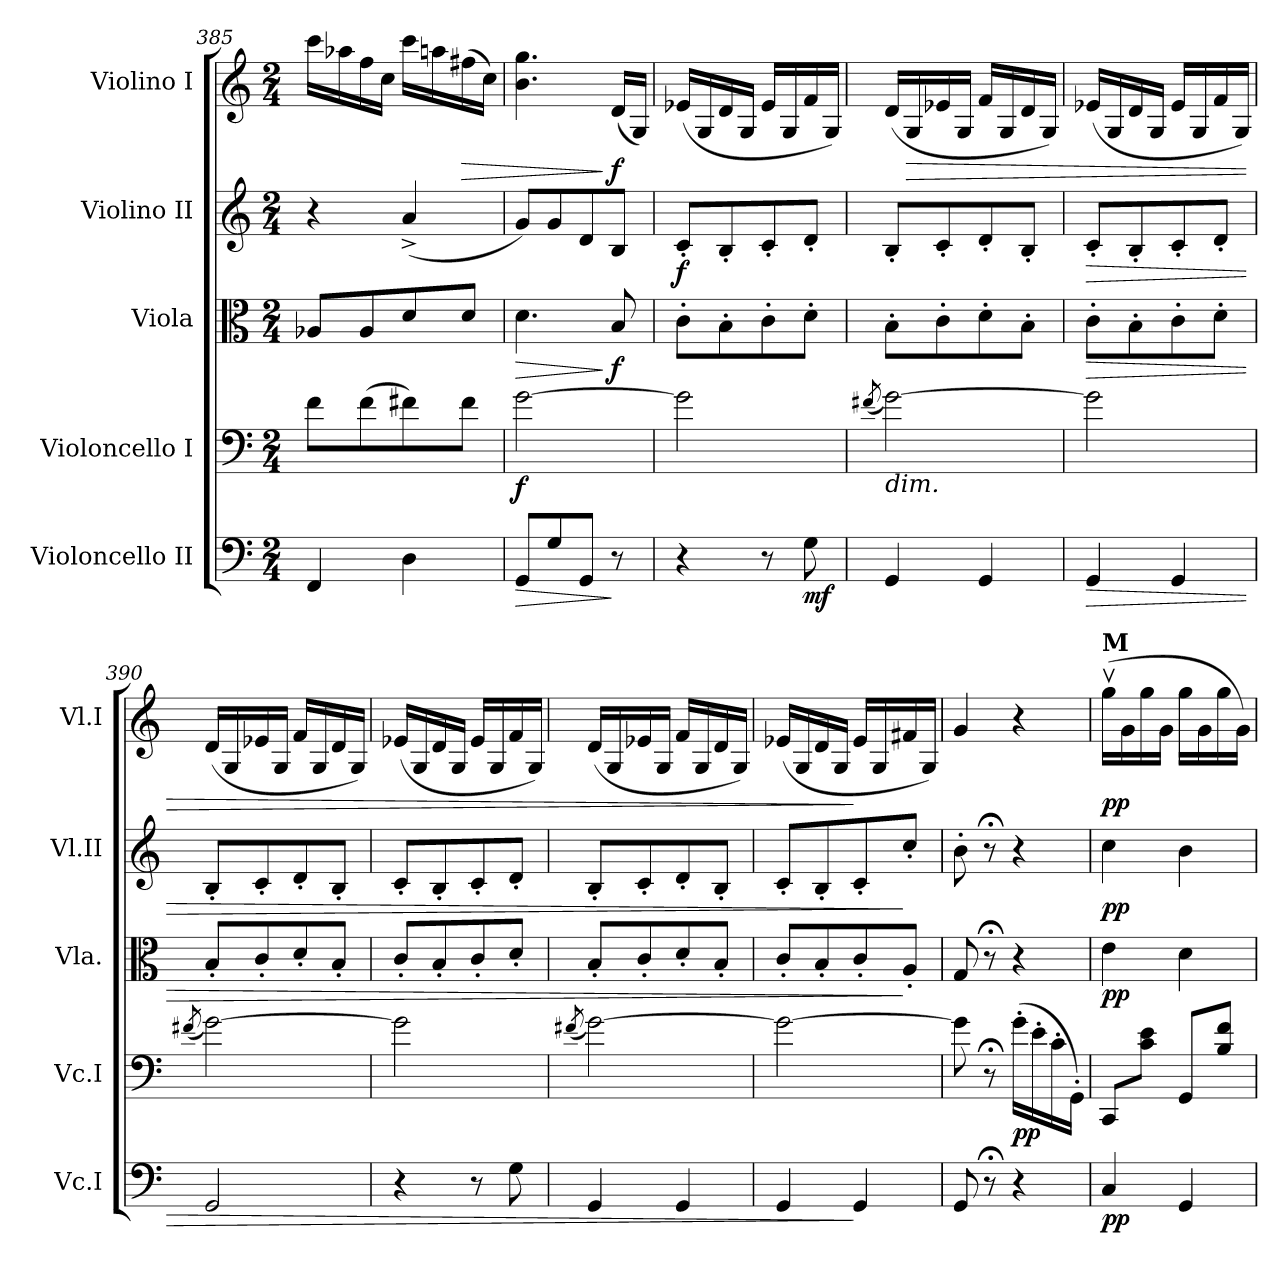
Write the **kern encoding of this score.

**kern	**dynam	**kern	**dynam	**kern	**dynam	**kern	**dynam	**kern	**dynam
*part5	*part5	*part4	*part4	*part3	*part3	*part2	*part2	*part1	*part1
*staff5	*staff5	*staff4	*staff4	*staff3	*staff3	*staff2	*staff2	*staff1	*staff1
*I"Violoncello II	*	*I"Violoncello I	*	*I"Viola	*	*I"Violino II	*	*I"Violino I	*
*I'Vc.I	*	*I'Vc.I	*	*I'Vla.	*	*I'Vl.II	*	*I'Vl.I	*
!!LO:PB:g=z
*clefF4	*	*clefF4	*	*clefC3	*	*clefG2	*	*clefG2	*
*k[]	*	*k[]	*	*k[]	*	*k[]	*	*k[]	*
*M2/4	*	*M2/4	*	*M2/4	*	*M2/4	*	*M2/4	*
=385	=385	=385	=385	=385	=385	=385	=385	=385	=385
4FF/	.	8f\L	.	8A-X/L	.	4r	.	16ccc\LL	.
.	.	.	.	.	.	.	.	16aa-X\	.
.	.	(8f\	.	8A-/	.	.	.	16ff\	.
.	.	.	.	.	.	.	.	16cc\JJ	.
4D\	.	8f#X\)	.	8d/	.	(4a^/	.	16ccc\LL	.
.	.	.	.	.	.	.	.	16aan\	.
!	!	!	!	!	!	!	!	!	!LO:HP:b
.	.	8f#\J	.	8d/J	.	.	.	(16ff#X\	>
.	.	.	.	.	.	.	.	16cc\JJ)	.
=386	=386	=386	=386	=386	=386	=386	=386	=386	=386
!	!LO:HP:b	!	!LO:DY:b	!	!LO:HP:b	!	!	!	!
8GG/L	>	[2g\	f	4.d\	>	8g/L)	.	4.b\ 4.gg\	.
8G/	.	.	.	.	.	8g/	.	.	.
8GG/J	.	.	.	.	.	8d/	.	.	.
!	!	!	!	!	!LO:DY:n=1:b	!	!	!	!LO:DY:n=1:b
8r	]	.	.	8B/	] f	8B/J	.	(16d/LL	] f
.	.	.	.	.	.	.	.	16G/JJ)	.
=387	=387	=387	=387	=387	=387	=387	=387	=387	=387
!	!	!	!	!	!	!	!LO:DY:b	!	!
4r	.	2g\]	.	8c'\L	.	8c'/L	f	(16e-X/LL	.
.	.	.	.	.	.	.	.	16G/	.
.	.	.	.	8B'\	.	8B'/	.	16d/	.
.	.	.	.	.	.	.	.	16G/JJ	.
8r	.	.	.	8c'\	.	8c'/	.	16e-/LL	.
.	.	.	.	.	.	.	.	16G/	.
!	!LO:DY:b	!	!	!	!	!	!	!	!
8G\	mf	.	.	8d'\J	.	8d'/J	.	16f/	.
.	.	.	.	.	.	.	.	16G/JJ)	.
=388	=388	=388	=388	=388	=388	=388	=388	=388	=388
.	.	(8qf#X/	.	.	.	.	.	.	.
!	!	!LO:TX:b:i:t=dim.	!	!	!	!	!	!	!
4GG/	.	[2g\)	.	8B'\L	.	8B'/L	.	(16d/LL	.
!	!	!	!	!	!	!	!	!	!LO:HP:b
.	.	.	.	.	.	.	.	16G/	>
.	.	.	.	8c'\	.	8c'/	.	16e-X/	.
.	.	.	.	.	.	.	.	16G/JJ	.
4GG/	.	.	.	8d'\	.	8d'/	.	16f/LL	.
.	.	.	.	.	.	.	.	16G/	.
.	.	.	.	8B'\J	.	8B'/J	.	16d/	.
.	.	.	.	.	.	.	.	16G/JJ)	.
=389	=389	=389	=389	=389	=389	=389	=389	=389	=389
!	!LO:HP:b	!	!	!	!LO:HP:b	!	!LO:HP:b	!	!
4GG/	>	2g\]	.	8c'\L	>	8c'/L	>	(16e-X/LL	.
.	.	.	.	.	.	.	.	16G/	.
.	.	.	.	8B'\	.	8B'/	.	16d/	.
.	.	.	.	.	.	.	.	16G/JJ	.
4GG/	.	.	.	8c'\	.	8c'/	.	16e-/LL	.
.	.	.	.	.	.	.	.	16G/	.
.	.	.	.	8d'\J	.	8d'/J	.	16f/	.
.	.	.	.	.	.	.	.	16G/JJ)	.
!!LO:LB:g=z
=390	=390	=390	=390	=390	=390	=390	=390	=390	=390
.	.	(8qf#X/	.	.	.	.	.	.	.
2GG/	.	[2g\)	.	8B'/L	.	8B'/L	.	(16d/LL	.
.	.	.	.	.	.	.	.	16G/	.
.	.	.	.	8c'/	.	8c'/	.	16e-X/	.
.	.	.	.	.	.	.	.	16G/JJ	.
.	.	.	.	8d'/	.	8d'/	.	16f/LL	.
.	.	.	.	.	.	.	.	16G/	.
.	.	.	.	8B'/J	.	8B'/J	.	16d/	.
.	.	.	.	.	.	.	.	16G/JJ)	.
=391	=391	=391	=391	=391	=391	=391	=391	=391	=391
4r	.	2g\]	.	8c'/L	.	8c'/L	.	(16e-X/LL	.
.	.	.	.	.	.	.	.	16G/	.
.	.	.	.	8B'/	.	8B'/	.	16d/	.
.	.	.	.	.	.	.	.	16G/JJ	.
8r	.	.	.	8c'/	.	8c'/	.	16e-/LL	.
.	.	.	.	.	.	.	.	16G/	.
8G\	.	.	.	8d'/J	.	8d'/J	.	16f/	.
.	.	.	.	.	.	.	.	16G/JJ)	.
=392	=392	=392	=392	=392	=392	=392	=392	=392	=392
.	.	(8qf#X/	.	.	.	.	.	.	.
4GG/	.	[2g\)	.	8B'/L	.	8B'/L	.	(16d/LL	.
.	.	.	.	.	.	.	.	16G/	.
.	.	.	.	8c'/	.	8c'/	.	16e-X/	.
.	.	.	.	.	.	.	.	16G/JJ	.
4GG/	.	.	.	8d'/	.	8d'/	.	16f/LL	.
.	.	.	.	.	.	.	.	16G/	.
.	.	.	.	8B'/J	.	8B'/J	.	16d/	.
.	.	.	.	.	.	.	.	16G/JJ)	.
=393	=393	=393	=393	=393	=393	=393	=393	=393	=393
4GG/	.	2g\_	.	8c'/L	.	8c'/L	.	(16e-X/LL	.
.	.	.	.	.	.	.	.	16G/	.
.	.	.	.	8B'/	.	8B'/	.	16d/	.
.	.	.	.	.	.	.	.	16G/JJ	.
4GG/	]	.	.	8c'/	.	8c'/	.	16e-/LL	]
.	.	.	.	.	.	.	.	16G/	.
.	.	.	.	8A'/J	]	8cc'/J	]	16f#X/	.
.	.	.	.	.	.	.	.	16G/JJ)	.
=394	=394	=394	=394	=394	=394	=394	=394	=394	=394
8GG/	.	8g\]	.	8G/	.	8b'\	.	4g/	.
8r;<	.	8r;<	.	8r;<	.	8r;<	.	.	.
!	!	!	!LO:DY:b	!	!	!	!	!	!
4r	.	(16g'\LL	pp	4r	.	4r	.	4r	.
.	.	16e'\	.	.	.	.	.	.	.
.	.	16c'\	.	.	.	.	.	.	.
.	.	16GG'\JJ)	.	.	.	.	.	.	.
!!LO:PB:g=z
=395	=395	=395	=395	=395	=395	=395	=395	=395	=395
!	!	!	!	!	!	!	!	!LO:TX:a:B:t=M	!
!	!LO:DY:b	!	!	!	!LO:DY:b	!	!LO:DY:b	!	!LO:DY:b
4C/	pp	8CC/L	.	4e\	pp	4cc\	pp	(16ggv\LL	pp
.	.	.	.	.	.	.	.	16g\	.
.	.	8c\ 8e\J	.	.	.	.	.	16gg\	.
.	.	.	.	.	.	.	.	16g\JJ	.
4GG/	.	8GG/L	.	4d\	.	4b\	.	16gg\LL	.
.	.	.	.	.	.	.	.	16g\	.
.	.	8B\ 8f\J	.	.	.	.	.	16gg\	.
.	.	.	.	.	.	.	.	16g\JJ)	.
=	=	=	=	=	=	=	=	=	=
*-	*-	*-	*-	*-	*-	*-	*-	*-	*-
